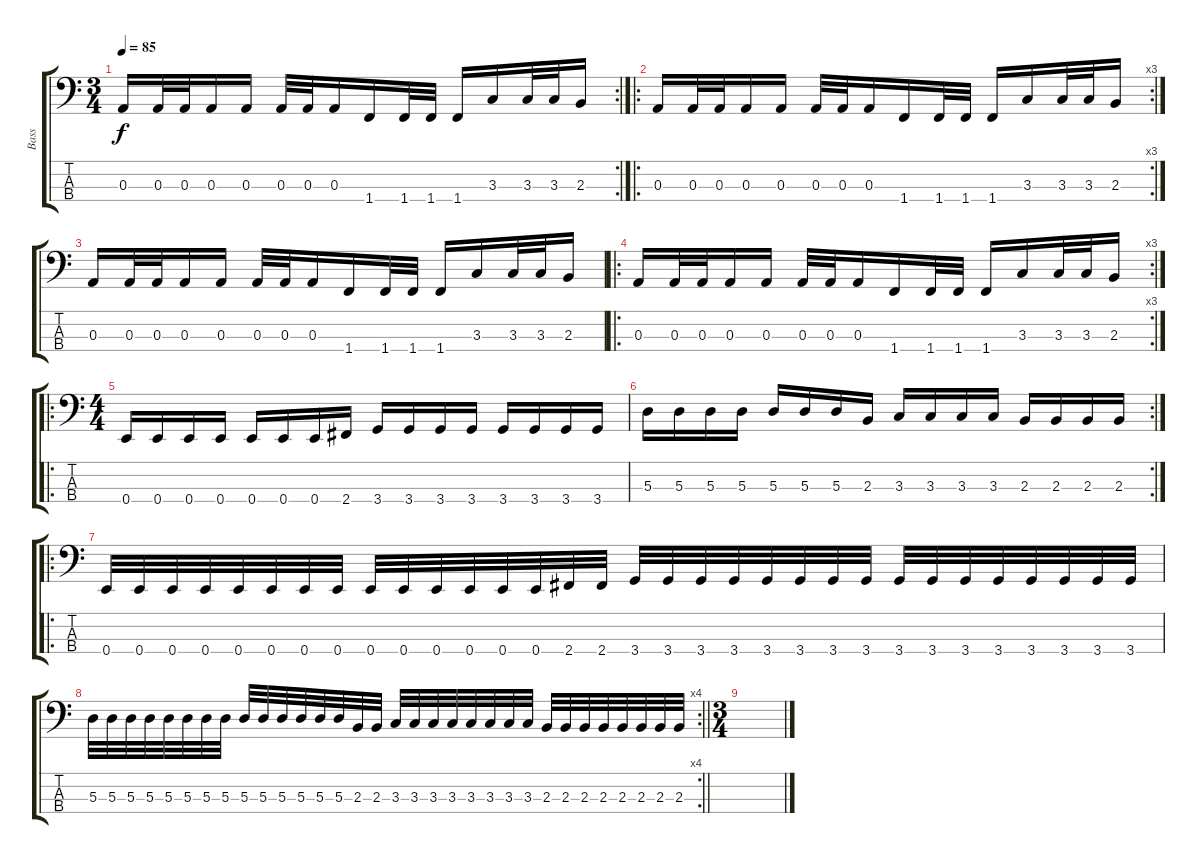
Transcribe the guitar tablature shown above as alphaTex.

\track ("Bass" "Bass") {instrument electricbassfinger}
\staff {score tabs}
\tuning (G2 D2 A1 E1) {hide}
\rc 2
\ts (3 4)
\tempo 85
\clef f4
\ks c
0.3.16{dy f} 0.3.32 0.3.32 0.3.16 0.3.16 0.3.32 0.3.32 0.3.16 1.4.16 1.4.32 1.4.32 1.4.16 3.3.16 3.3.32 3.3.32 2.3.16 |
\ro
\rc 3
0.3.16 0.3.32 0.3.32 0.3.16 0.3.16 0.3.32 0.3.32 0.3.16 1.4.16 1.4.32 1.4.32 1.4.16 3.3.16 3.3.32 3.3.32 2.3.16 |
0.3.16 0.3.32 0.3.32 0.3.16 0.3.16 0.3.32 0.3.32 0.3.16 1.4.16 1.4.32 1.4.32 1.4.16 3.3.16 3.3.32 3.3.32 2.3.16 |
\ro
\rc 3
0.3.16 0.3.32 0.3.32 0.3.16 0.3.16 0.3.32 0.3.32 0.3.16 1.4.16 1.4.32 1.4.32 1.4.16 3.3.16 3.3.32 3.3.32 2.3.16 |
\ro
\ts (4 4)
0.4.16 0.4.16 0.4.16 0.4.16 0.4.16 0.4.16 0.4.16 2.4.16 3.4.16 3.4.16 3.4.16 3.4.16 3.4.16 3.4.16 3.4.16 3.4.16 |
\rc 2
5.3.16 5.3.16 5.3.16 5.3.16 5.3.16 5.3.16 5.3.16 2.3.16 3.3.16 3.3.16 3.3.16 3.3.16 2.3.16 2.3.16 2.3.16 2.3.16 |
\ro
0.4.32 0.4.32 0.4.32 0.4.32 0.4.32 0.4.32 0.4.32 0.4.32 0.4.32 0.4.32 0.4.32 0.4.32 0.4.32 0.4.32 2.4.32 2.4.32 3.4.32 3.4.32 3.4.32 3.4.32 3.4.32 3.4.32 3.4.32 3.4.32 3.4.32 3.4.32 3.4.32 3.4.32 3.4.32 3.4.32 3.4.32 3.4.32 |
\rc 4
\barLineRight lightlight
5.3.32 5.3.32 5.3.32 5.3.32 5.3.32 5.3.32 5.3.32 5.3.32 5.3.32 5.3.32 5.3.32 5.3.32 5.3.32 5.3.32 2.3.32 2.3.32 3.3.32 3.3.32 3.3.32 3.3.32 3.3.32 3.3.32 3.3.32 3.3.32 2.3.32 2.3.32 2.3.32 2.3.32 2.3.32 2.3.32 2.3.32 2.3.32 |
\ts (3 4)
